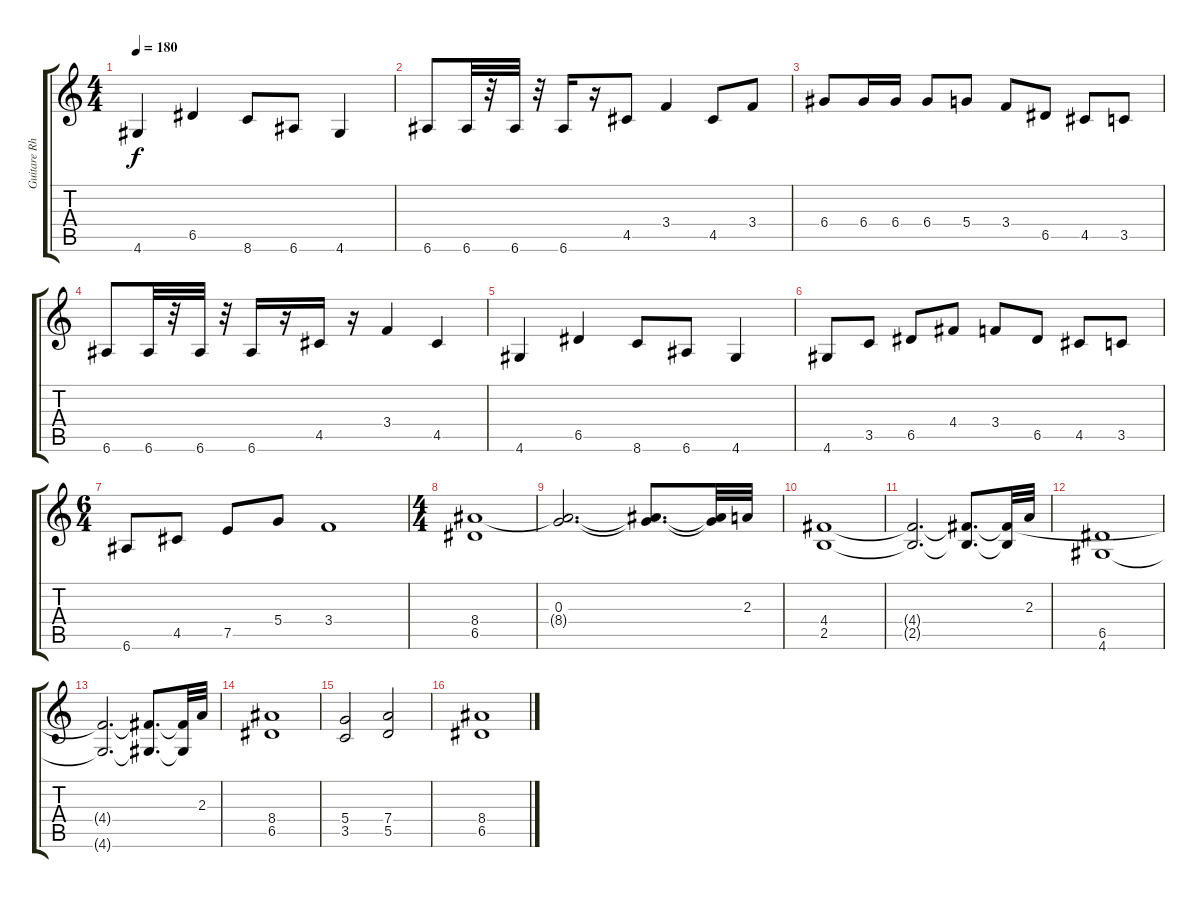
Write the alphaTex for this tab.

\track ("Guitare Rhytmique" "Guitare Rh") {instrument overdrivenguitar}
\staff {score tabs}
\tuning (E4 B3 G3 D3 A2 E2) {hide}
\ts (4 4)
\tempo 180
\clef g2
\ks c
4.6.4{dy f} 6.5.4 8.6.8 6.6.8 4.6.4 |
6.6.8 6.6.32{instrument distortionguitar} r.32 6.6.32 r.32 6.6.16 r.16 4.5.8{instrument distortionguitar} 3.4.4 4.5.8 3.4.8 |
6.4.8 6.4.16 6.4.16 6.4.8 5.4.8 3.4.8 6.5.8 4.5.8 3.5.8 |
6.6.8 6.6.32{instrument distortionguitar} r.32 6.6.32 r.32 6.6.16 r.16 4.5.16 r.16 3.4.4{instrument distortionguitar} 4.5.4 |
4.6.4 6.5.4 8.6.8 6.6.8 4.6.4 |
4.6.8 3.5.8 6.5.8 4.4.8 3.4.8 6.5.8 4.5.8 3.5.8 |
\ts (6 4)
6.6.8 4.5.8 7.5.8 5.4.8 3.4.1 |
\ts (4 4)
(8.4 6.5).1 |
(0.3 8.4{t}).2{d} (0.3{t} 8.4{t}).8{d} (0.3{t} 8.4{t}).32 2.3.32{instrument guitarfretnoise} |
(4.4 2.5).1{instrument distortionguitar} |
(4.4{t} 2.5{t}).2{d} (4.4{t} 2.5{t}).8{d} (4.4{t} 2.5{t}).32 2.3.32{instrument guitarfretnoise} |
(6.5 4.6).1{instrument distortionguitar} |
(4.4{t} 4.6{t}).2{d} (4.4{t} 4.6{t}).8{d} (4.4{t} 4.6{t}).32 2.3.32{instrument guitarfretnoise} |
(8.4 6.5).1{instrument distortionguitar} |
(5.4 3.5).2 (7.4 5.5).2 |
(8.4 6.5).1
